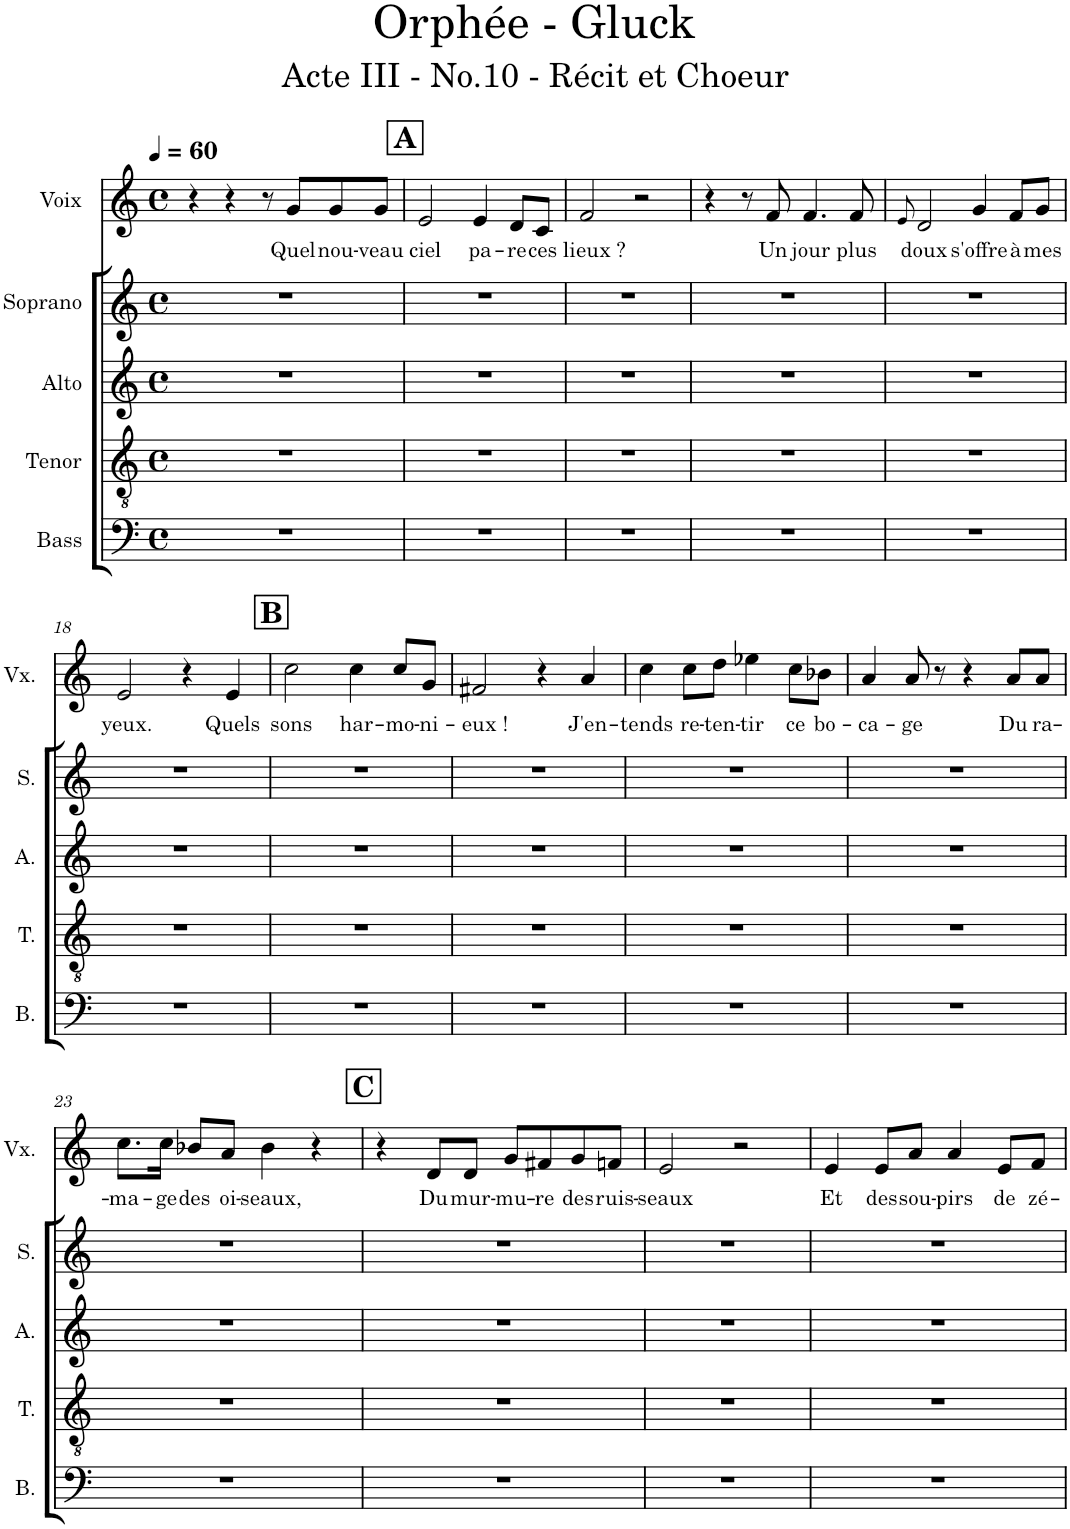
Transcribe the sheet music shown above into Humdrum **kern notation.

**kern	**kern	**kern	**kern	**kern	**text
*part5	*part4	*part3	*part2	*part1	*part1
*staff5	*staff4	*staff3	*staff2	*staff1	*staff1
*I"Bass	*I"Tenor	*I"Alto	*I"Soprano	*I"Voix	*
*I'B.	*I'T.	*I'A.	*I'S.	*I'Vx.	*
*clefF4	*clefGv2	*clefG2	*clefG2	*clefG2	*
*k[]	*k[]	*k[]	*k[]	*k[]	*
*M4/4	*M4/4	*M4/4	*M4/4	*M4/4	*
*met(c)	*met(c)	*met(c)	*met(c)	*met(c)	*
*MM60	*MM60	*MM60	*MM60	*MM60	*
=13	=13	=13	=13	=13	=13
1r	1r	1r	1r	4r	.
.	.	.	.	4r	.
.	.	.	.	8r	.
!	!	!	!	!	!LO:LY:b
.	.	.	.	8g/L	Quel
!	!	!	!	!	!LO:LY:b
.	.	.	.	8g/	nou-
!	!	!	!	!	!LO:LY:b
.	.	.	.	8g/J	-veau
!!LO:REH:place=s1:a:B:cj:fs=14:t=A
=14	=14	=14	=14	=14	=14
!	!	!	!	!	!LO:LY:b
1r	1r	1r	1r	2e/	ciel
!	!	!	!	!	!LO:LY:b
.	.	.	.	4e/	pa-
!	!	!	!	!	!LO:LY:b
.	.	.	.	8d/L	-re
!	!	!	!	!	!LO:LY:b
.	.	.	.	8c/J	ces
=15	=15	=15	=15	=15	=15
!	!	!	!	!	!LO:LY:b
1r	1r	1r	1r	2f/	lieux ?
.	.	.	.	2r	.
=16	=16	=16	=16	=16	=16
1r	1r	1r	1r	4r	.
.	.	.	.	8r	.
!	!	!	!	!	!LO:LY:b
.	.	.	.	8f/	Un
!	!	!	!	!	!LO:LY:b
.	.	.	.	4.f/	jour
!	!	!	!	!	!LO:LY:b
.	.	.	.	8f/	plus
=17	=17	=17	=17	=17	=17
.	.	.	.	8qe/	.
!	!	!	!	!	!LO:LY:b
1r	1r	1r	1r	2d/	doux
!	!	!	!	!	!LO:LY:b
.	.	.	.	4g/	s'offre
!	!	!	!	!	!LO:LY:b
.	.	.	.	8f/L	à
!	!	!	!	!	!LO:LY:b
.	.	.	.	8g/J	mes
!!LO:LB:g=z
=18	=18	=18	=18	=18	=18
!	!	!	!	!	!LO:LY:b
1r	1r	1r	1r	2e/	yeux.
.	.	.	.	4r	.
!	!	!	!	!	!LO:LY:b
.	.	.	.	4e/	Quels
!!LO:REH:place=s1:a:B:cj:fs=14:t=B
=19	=19	=19	=19	=19	=19
!	!	!	!	!	!LO:LY:b
1r	1r	1r	1r	2cc\	sons
!	!	!	!	!	!LO:LY:b
.	.	.	.	4cc\	har-
!	!	!	!	!	!LO:LY:b
.	.	.	.	8cc/L	-mo-
!	!	!	!	!	!LO:LY:b
.	.	.	.	8g/J	-ni-
=20	=20	=20	=20	=20	=20
!	!	!	!	!	!LO:LY:b
1r	1r	1r	1r	2f#X/	-eux !
.	.	.	.	4r	.
!	!	!	!	!	!LO:LY:b
.	.	.	.	4a/	J'en-
=21	=21	=21	=21	=21	=21
!	!	!	!	!	!LO:LY:b
1r	1r	1r	1r	4cc\	-tends
!	!	!	!	!	!LO:LY:b
.	.	.	.	8cc\L	re-
!	!	!	!	!	!LO:LY:b
.	.	.	.	8dd\J	-ten-
!	!	!	!	!	!LO:LY:b
.	.	.	.	4ee-X\	-tir
!	!	!	!	!	!LO:LY:b
.	.	.	.	8cc\L	ce
!	!	!	!	!	!LO:LY:b
.	.	.	.	8b-X\J	bo-
=22	=22	=22	=22	=22	=22
!	!	!	!	!	!LO:LY:b
1r	1r	1r	1r	4a/	-ca-
!	!	!	!	!	!LO:LY:b
.	.	.	.	8a/	-ge
.	.	.	.	8r	.
.	.	.	.	4r	.
!	!	!	!	!	!LO:LY:b
.	.	.	.	8a/L	Du
!	!	!	!	!	!LO:LY:b
.	.	.	.	8a/J	ra-
!!LO:LB:g=z
=23	=23	=23	=23	=23	=23
!	!	!	!	!	!LO:LY:b
1r	1r	1r	1r	8.cc\L	-ma-
!	!	!	!	!	!LO:LY:b
.	.	.	.	16cc\Jk	-ge
!	!	!	!	!	!LO:LY:b
.	.	.	.	8b-X/L	des
!	!	!	!	!	!LO:LY:b
.	.	.	.	8a/J	oi-
!	!	!	!	!	!LO:LY:b
.	.	.	.	4b-\	-seaux,
.	.	.	.	4r	.
!!LO:REH:place=s1:a:B:cj:fs=14:t=C
=24	=24	=24	=24	=24	=24
1r	1r	1r	1r	4r	.
!	!	!	!	!	!LO:LY:b
.	.	.	.	8d/L	Du
!	!	!	!	!	!LO:LY:b
.	.	.	.	8d/J	mur-
!	!	!	!	!	!LO:LY:b
.	.	.	.	8g/L	-mu-
!	!	!	!	!	!LO:LY:b
.	.	.	.	8f#X/	-re
!	!	!	!	!	!LO:LY:b
.	.	.	.	8g/	des
!	!	!	!	!	!LO:LY:b
.	.	.	.	8fn/J	ruis-
=25	=25	=25	=25	=25	=25
!	!	!	!	!	!LO:LY:b
1r	1r	1r	1r	2e/	-seaux
.	.	.	.	2r	.
=26	=26	=26	=26	=26	=26
!	!	!	!	!	!LO:LY:b
1r	1r	1r	1r	4e/	Et
!	!	!	!	!	!LO:LY:b
.	.	.	.	8e/L	des
!	!	!	!	!	!LO:LY:b
.	.	.	.	8a/J	sou-
!	!	!	!	!	!LO:LY:b
.	.	.	.	4a/	-pirs
!	!	!	!	!	!LO:LY:b
.	.	.	.	8e/L	de
!	!	!	!	!	!LO:LY:b
.	.	.	.	8f/J	zé-
=	=	=	=	=	=
*-	*-	*-	*-	*-	*-
